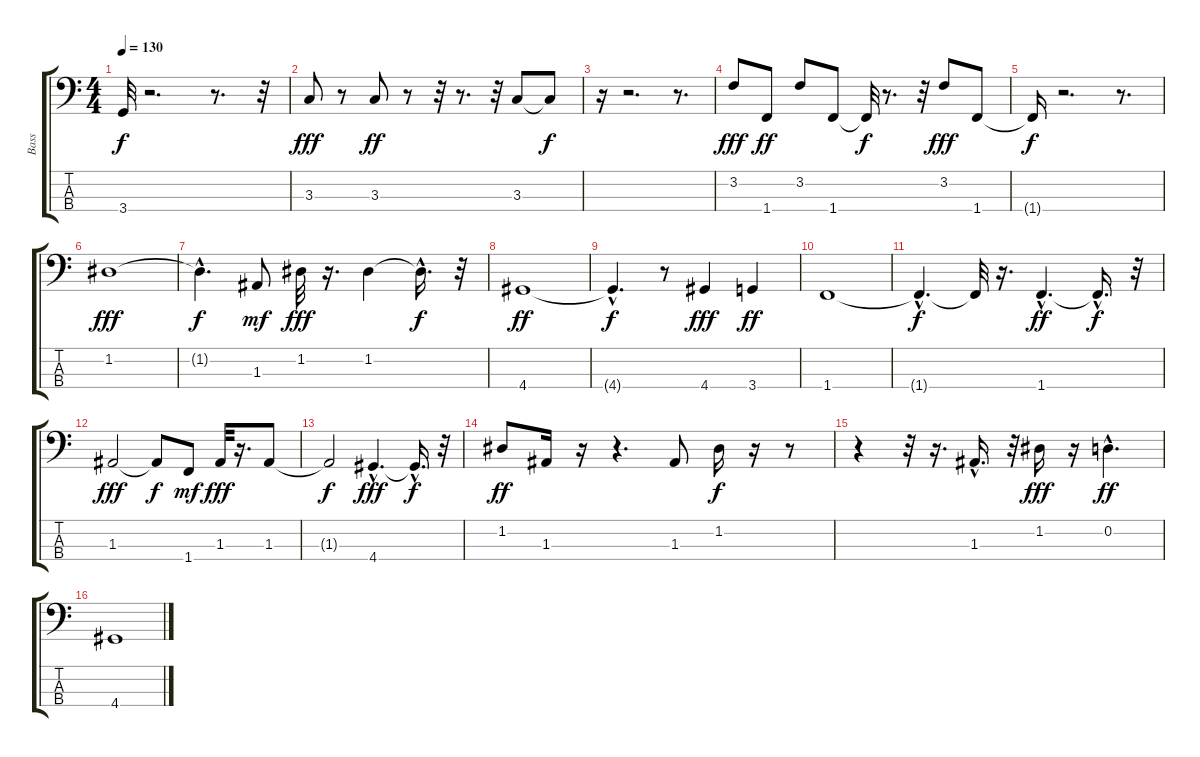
\track ("Bass" "Bass") {instrument electricbassfinger}
\staff {score tabs}
\tuning (G2 D2 A1 E1) {hide}
\ts (4 4)
\tempo 130
\clef f4
\ks c
3.4{t}.32{dy f} r.2{d} r.8{d} r.32 |
3.3.8{dy fff} r.8 3.3.8{dy ff} r.8 r.32 r.8{d} r.32 3.3.8 3.3{t}.8{dy f} |
r.16 r.2{d} r.8{d} |
3.2.8{dy fff} 1.4.8{dy ff} 3.2.8 1.4.8 1.4{t}.32{dy f} r.8{d} r.32 3.2.8{dy fff} 1.4.8 |
1.4{t}.16{dy f} r.2{d} r.8{d} |
1.2.1{dy fff} |
1.2{hac t}.4{d dy f} 1.3.8{dy mf} 1.2.32{dy fff} r.16{d} 1.2.4 1.2{hac t}.16{d dy f} r.32 |
4.4.1{dy ff} |
4.4{hac t}.4{d dy f} r.8 4.4.4{dy fff} 3.4.4{dy ff} |
1.4.1 |
1.4{hac t}.4{d dy f} 1.4{t}.32 r.16{d} 1.4{hac}.4{d dy ff} 1.4{hac t}.16{d dy f} r.32 |
1.3.2{dy fff} 1.3{t}.8{dy f} 1.4.8{dy mf} 1.3.32{dy fff} r.16{d} 1.3.8 |
1.3{t}.2{dy f} 4.4{hac}.4{d dy fff} 4.4{hac t}.16{d dy f} r.32 |
1.2.8{dy ff} 1.3.16 r.16 r.4{d} 1.3.8 1.2.16{dy f} r.16 r.8 |
r.4 r.32 r.16{d} 1.3{hac}.16{d} r.32 1.2.16{dy fff} r.16 0.2{hac}.4{d dy ff} |
4.4.1
